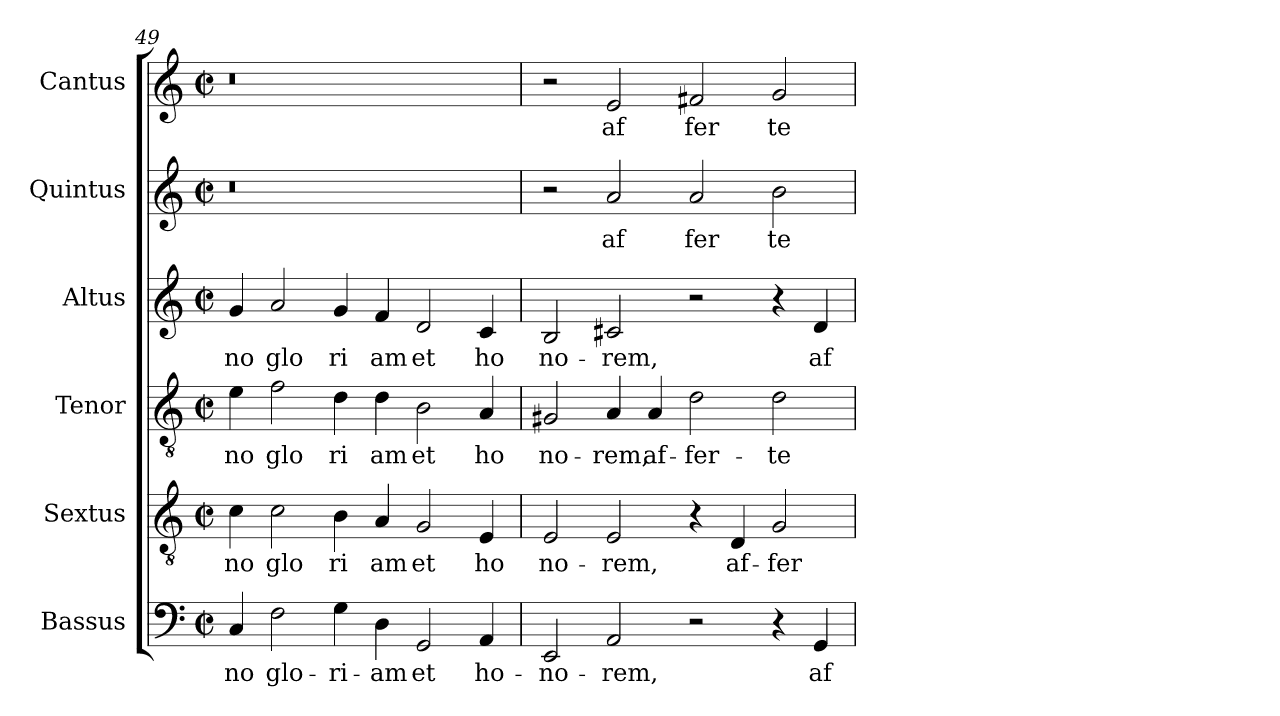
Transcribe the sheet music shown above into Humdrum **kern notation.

**kern	**text	**kern	**text	**kern	**text	**kern	**text	**kern	**text	**kern	**text
*part6	*part6	*part5	*part5	*part4	*part4	*part3	*part3	*part2	*part2	*part1	*part1
*staff6	*staff6	*staff5	*staff5	*staff4	*staff4	*staff3	*staff3	*staff2	*staff2	*staff1	*staff1
*I"Bassus	*	*I"Sextus	*	*I"Tenor	*	*I"Altus	*	*I"Quintus	*	*I"Cantus	*
*clefF4	*	*clefGv2	*	*clefGv2	*	*clefG2	*	*clefG2	*	*clefG2	*
*	*	*k[]	*	*	*	*	*	*	*	*	*
*	*	*C:	*	*	*	*	*	*	*	*	*
*M2/2	*	*M2/2	*	*M2/2	*	*M2/2	*	*M2/2	*	*M2/2	*
*met(c|)	*	*met(c|)	*	*met(c|)	*	*met(c|)	*	*met(c|)	*	*met(c|)	*
=49	=49	=49	=49	=49	=49	=49	=49	=49	=49	=49	=49
!	!LO:LY:b:cj	!	!LO:LY:b:cj	!	!LO:LY:b:cj	!	!LO:LY:b:cj	!	!	!	!
4C/	-no	4c\	no	4e\	no	4g/	no	0r	.	0r	.
!	!LO:LY:b:cj	!	!LO:LY:b:cj	!	!LO:LY:b:cj	!	!LO:LY:b:cj	!	!	!	!
2F\	glo-	2c\	glo	2f\	glo	2a/	glo	.	.	.	.
!	!LO:LY:b:cj	!	!LO:LY:b:cj	!	!LO:LY:b:cj	!	!LO:LY:b:cj	!	!	!	!
4G\	-ri-	4B\	ri	4d\	ri	4g/	ri	.	.	.	.
!	!LO:LY:b:cj	!	!LO:LY:b:cj	!	!LO:LY:b:cj	!	!LO:LY:b:cj	!	!	!	!
4D\	-am	4A/	am	4d\	am	4f/	am	.	.	.	.
!	!LO:LY:b:cj	!	!LO:LY:b:cj	!	!LO:LY:b:cj	!	!LO:LY:b:cj	!	!	!	!
2GG/	et	2G/	et	2B\	et	2d/	et	.	.	.	.
!	!LO:LY:b:cj	!	!LO:LY:b:cj	!	!LO:LY:b:cj	!	!LO:LY:b:cj	!	!	!	!
4AA/	ho-	4E/	ho	4A/	ho	4c/	ho	.	.	.	.
!!LO:PB:g=z
=50	=50	=50	=50	=50	=50	=50	=50	=50	=50	=50	=50
!	!LO:LY:b:cj	!	!LO:LY:b:cj	!	!LO:LY:b:cj	!	!LO:LY:b:cj	!	!	!	!
2EE/	-no-	2E/	no-	2G#X/	no-	2B/	no-	2r	.	2r	.
!	!LO:LY:b:cj	!	!LO:LY:b:cj	!	!LO:LY:b:cj	!	!LO:LY:b:cj	!	!LO:LY:b:cj	!	!LO:LY:b:cj
2AA/	-rem,	2E/	-rem,	4A/	-rem,	2c#X/	-rem,	2a/	af	2e/	af
!	!	!	!	!	!LO:LY:b:cj	!	!	!	!	!	!
.	.	.	.	4A/	af-	.	.	.	.	.	.
!	!	!	!	!	!LO:LY:b:cj	!	!	!	!LO:LY:b:cj	!	!LO:LY:b:cj
2r	.	4r	.	2d\	-fer-	2r	.	2a/	fer	2f#X/	fer
!	!	!	!LO:LY:b:cj	!	!	!	!	!	!	!	!
.	.	4D/	af-	.	.	.	.	.	.	.	.
!	!	!	!LO:LY:b:cj	!	!LO:LY:b:cj	!	!	!	!LO:LY:b:cj	!	!LO:LY:b:cj
4r	.	2G/	-fer-	2d\	-te	4r	.	2b\	te	2g/	te
!	!LO:LY:b:cj	!	!	!	!	!	!LO:LY:b:cj	!	!	!	!
4GG/	af-	.	.	.	.	4d/	af-	.	.	.	.
=	=	=	=	=	=	=	=	=	=	=	=
*-	*-	*-	*-	*-	*-	*-	*-	*-	*-	*-	*-
